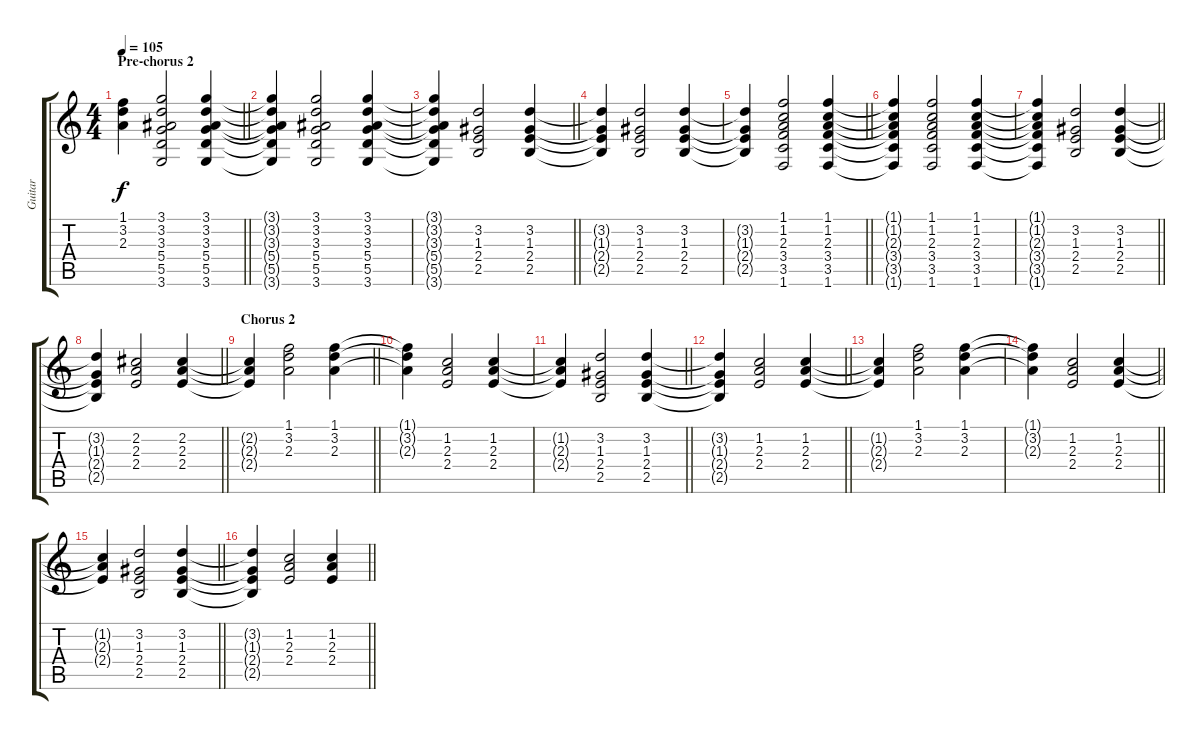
\track ("Guitar" "Guitar") {instrument electricguitarjazz}
\staff {score tabs}
\tuning (E4 B3 G3 D3 A2 E2) {hide}
\ts (4 4)
\section ("" "Pre-chorus 2")
\tempo 105
\clef g2
\barLineRight lightlight
\ks aminor
(1.1{t} 3.2{t} 2.3{t}).4{dy f} (3.1 3.2 3.3 5.4 5.5 3.6).2 (3.1 3.2 3.3 5.4 5.5 3.6).4 |
(3.1{t} 3.2{t} 3.3{t} 5.4{t} 5.5{t} 3.6{t}).4 (3.1 3.2 3.3 5.4 5.5 3.6).2 (3.1 3.2 3.3 5.4 5.5 3.6).4 |
\barLineRight lightlight
(3.1{t} 3.2{t} 3.3{t} 5.4{t} 5.5{t} 3.6{t}).4 (3.2 1.3 2.4 2.5).2 (3.2 1.3 2.4 2.5).4 |
(3.2{t} 1.3{t} 2.4{t} 2.5{t}).4 (3.2 1.3 2.4 2.5).2 (3.2 1.3 2.4 2.5).4 |
\barLineRight lightlight
(3.2{t} 1.3{t} 2.4{t} 2.5{t}).4 (1.1 1.2 2.3 3.4 3.5 1.6).2 (1.1 1.2 2.3 3.4 3.5 1.6).4 |
(1.1{t} 1.2{t} 2.3{t} 3.4{t} 3.5{t} 1.6{t}).4 (1.1 1.2 2.3 3.4 3.5 1.6).2 (1.1 1.2 2.3 3.4 3.5 1.6).4 |
\barLineRight lightlight
(1.1{t} 1.2{t} 2.3{t} 3.4{t} 3.5{t} 1.6{t}).4 (3.2 1.3 2.4 2.5).2 (3.2 1.3 2.4 2.5).4 |
\barLineRight lightlight
(3.2{t} 1.3{t} 2.4{t} 2.5{t}).4 (2.2 2.3 2.4).2 (2.2 2.3 2.4).4 |
\section ("" "Chorus 2")
\barLineRight lightlight
(2.2{t} 2.3{t} 2.4{t}).4 (1.1 3.2 2.3).2 (1.1 3.2 2.3).4 |
(1.1{t} 3.2{t} 2.3{t}).4 (1.2 2.3 2.4).2 (1.2 2.3 2.4).4 |
\barLineRight lightlight
(1.2{t} 2.3{t} 2.4{t}).4 (3.2 1.3 2.4 2.5).2 (3.2 1.3 2.4 2.5).4 |
\barLineRight lightlight
(3.2{t} 1.3{t} 2.4{t} 2.5{t}).4 (1.2 2.3 2.4).2 (1.2 2.3 2.4).4 |
\section ("" "")
(1.2{t} 2.3{t} 2.4{t}).4 (1.1 3.2 2.3).2 (1.1 3.2 2.3).4 |
\barLineRight lightlight
(1.1{t} 3.2{t} 2.3{t}).4 (1.2 2.3 2.4).2 (1.2 2.3 2.4).4 |
\barLineRight lightlight
(1.2{t} 2.3{t} 2.4{t}).4 (3.2 1.3 2.4 2.5).2 (3.2 1.3 2.4 2.5).4 |
\barLineRight lightlight
(3.2{t} 1.3{t} 2.4{t} 2.5{t}).4 (1.2 2.3 2.4).2 (1.2 2.3 2.4).4
